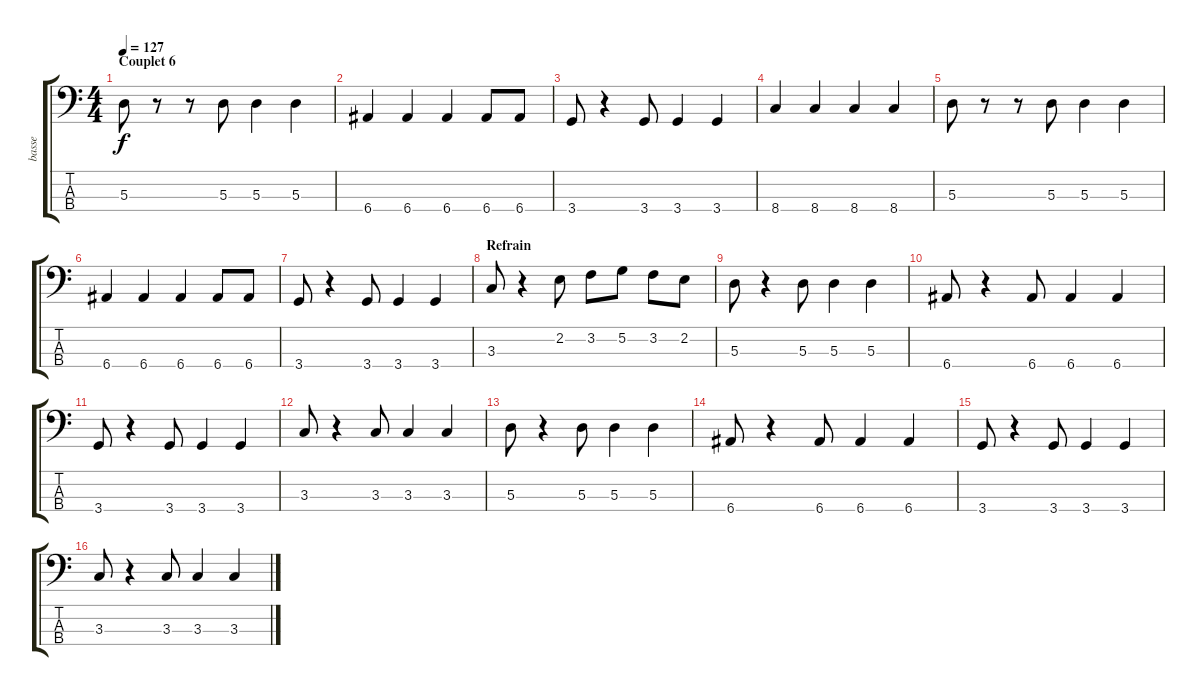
\track ("basse" "basse") {instrument fretlessbass}
\staff {score tabs}
\tuning (G2 D2 A1 E1) {hide}
\ts (4 4)
\section ("" "Couplet 6")
\tempo 127
\clef f4
\ks c
5.3.8{dy f} r.8 r.8 5.3.8 5.3.4 5.3.4 |
6.4.4 6.4.4 6.4.4 6.4.8 6.4.8 |
3.4.8 r.4 3.4.8 3.4.4 3.4.4 |
8.4.4 8.4.4 8.4.4 8.4.4 |
5.3.8 r.8 r.8 5.3.8 5.3.4 5.3.4 |
6.4.4 6.4.4 6.4.4 6.4.8 6.4.8 |
3.4.8 r.4 3.4.8 3.4.4 3.4.4 |
\section ("" "Refrain")
3.3.8 r.4 2.2.8 3.2.8 5.2.8 3.2.8 2.2.8 |
5.3.8 r.4 5.3.8 5.3.4 5.3.4 |
6.4.8 r.4 6.4.8 6.4.4 6.4.4 |
3.4.8 r.4 3.4.8 3.4.4 3.4.4 |
3.3.8 r.4 3.3.8 3.3.4 3.3.4 |
5.3.8 r.4 5.3.8 5.3.4 5.3.4 |
6.4.8 r.4 6.4.8 6.4.4 6.4.4 |
3.4.8 r.4 3.4.8 3.4.4 3.4.4 |
3.3.8 r.4 3.3.8 3.3.4 3.3.4
